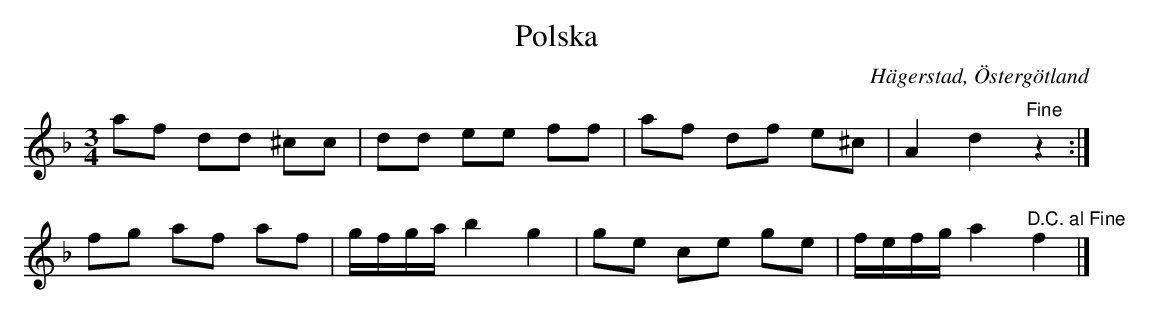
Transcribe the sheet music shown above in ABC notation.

X:1
T:Polska
O:Hägerstad, Östergötland
M:3/4
L:1/8
K:Dm, F
af dd ^cc | dd ee ff | af df e^c | A2 d2 "Fine" z2 :|
fg af af | g/2f/2g/2a/2 b2 g2 | ge ce ge | f/2e/2f/2g/2 a2"D.C. al Fine" f2 |]
